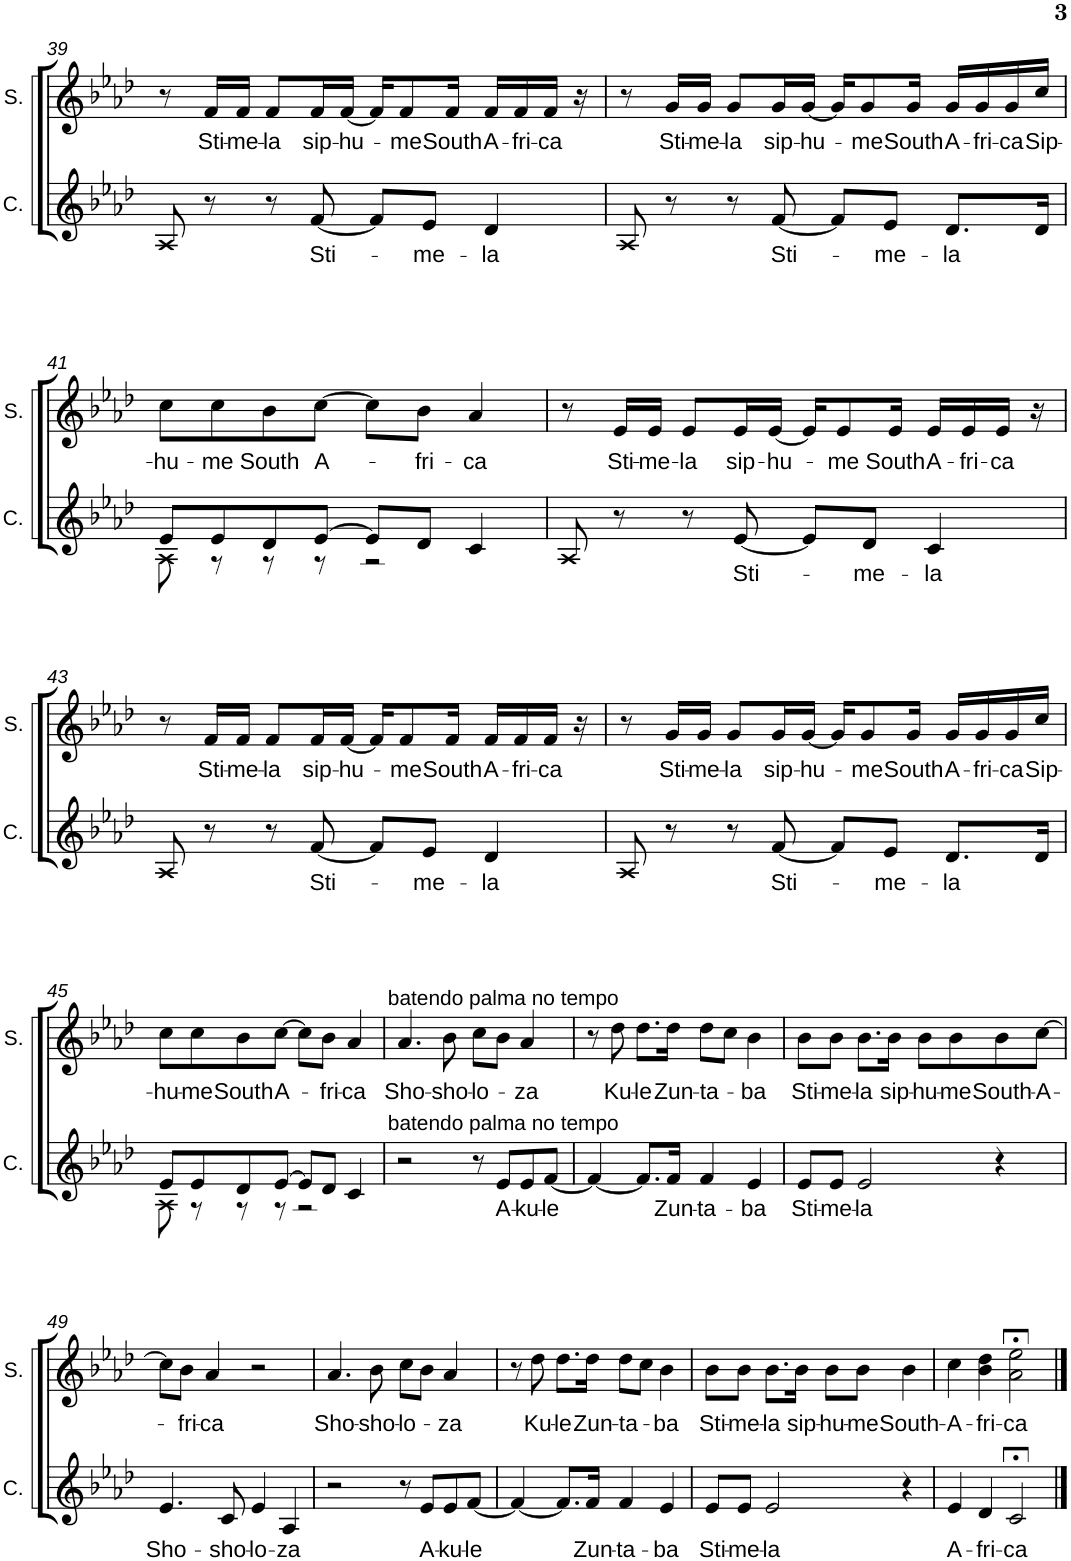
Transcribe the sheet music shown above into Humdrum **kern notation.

**kern	**text	**kern	**text
*part2	*part2	*part1	*part1
*staff2	*staff2	*staff1	*staff1
*I"Contralto	*	*I"Soprano	*
*I'C.	*	*I'S.	*
!!LO:PB:g=z
*clefG2	*	*clefG2	*
*k[b-e-a-d-]	*	*k[b-e-a-d-]	*
*M4/4	*	*M4/4	*
=39	=39	=39	=39
8A-/	.	8r	.
!	!	!	!LO:LY:b
8r	.	16f/LL	Sti-
!	!	!	!LO:LY:b
.	.	16f/JJ	-me-
!	!	!	!LO:LY:b
8r	.	8f/L	-la
!	!LO:LY:b	!	!LO:LY:b
[8f/	Sti-	16f/L	sip-
!	!	!	!LO:LY:b
.	.	[16f/JJ	-hu-
8f/L]	.	16f/KL]	.
!	!	!	!LO:LY:b
.	.	8f/	-me
!	!LO:LY:b	!	!
8e-/J	-me-	.	.
!	!	!	!LO:LY:b
.	.	16f/Jk	South
!	!LO:LY:b	!	!LO:LY:b
4d-/	-la	16f/LL	A-
!	!	!	!LO:LY:b
.	.	16f/	-fri-
!	!	!	!LO:LY:b
.	.	16f/JJ	-ca
.	.	16r	.
=40	=40	=40	=40
8A-/	.	8r	.
!	!	!	!LO:LY:b
8r	.	16g/LL	Sti-
!	!	!	!LO:LY:b
.	.	16g/JJ	-me-
!	!	!	!LO:LY:b
8r	.	8g/L	-la
!	!LO:LY:b	!	!LO:LY:b
[8f/	Sti-	16g/L	sip-
!	!	!	!LO:LY:b
.	.	[16g/JJ	-hu-
8f/L]	.	16g/KL]	.
!	!	!	!LO:LY:b
.	.	8g/	-me
!	!LO:LY:b	!	!
8e-/J	-me-	.	.
!	!	!	!LO:LY:b
.	.	16g/Jk	South
!	!LO:LY:b	!	!LO:LY:b
8.d-/L	-la	16g/LL	A-
!	!	!	!LO:LY:b
.	.	16g/	-fri-
!	!	!	!LO:LY:b
.	.	16g/	-ca
!	!	!	!LO:LY:b
16d-/Jk	.	16cc/JJ	Sip-
!!LO:LB:g=z
=41	=41	=41	=41
*^	*	*	*
!	!	!	!	!LO:LY:b
8e-/L	8A-\	.	8cc\L	-hu-
!	!	!	!	!LO:LY:b
8e-/	8r	.	8cc\	-me
!	!	!	!	!LO:LY:b
8d-/	8r	.	8b-\	South
!	!	!	!	!LO:LY:b
[8e-/J	8r	.	[8cc\J	A-
8e-/L]	2r	.	8cc\L]	.
!	!	!	!	!LO:LY:b
8d-/J	.	.	8b-\J	-fri-
!	!	!	!	!LO:LY:b
4c/	.	.	4a-/	-ca
*v	*v	*	*	*
=42	=42	=42	=42
8A-/	.	8r	.
!	!	!	!LO:LY:b
8r	.	16e-/LL	Sti-
!	!	!	!LO:LY:b
.	.	16e-/JJ	-me-
!	!	!	!LO:LY:b
8r	.	8e-/L	-la
!	!LO:LY:b	!	!LO:LY:b
[8e-/	Sti-	16e-/L	sip-
!	!	!	!LO:LY:b
.	.	[16e-/JJ	-hu-
8e-/L]	.	16e-/KL]	.
!	!	!	!LO:LY:b
.	.	8e-/	-me
!	!LO:LY:b	!	!
8d-/J	-me-	.	.
!	!	!	!LO:LY:b
.	.	16e-/Jk	South
!	!LO:LY:b	!	!LO:LY:b
4c/	-la	16e-/LL	A-
!	!	!	!LO:LY:b
.	.	16e-/	-fri-
!	!	!	!LO:LY:b
.	.	16e-/JJ	-ca
.	.	16r	.
!!LO:LB:g=z
=43	=43	=43	=43
8A-/	.	8r	.
!	!	!	!LO:LY:b
8r	.	16f/LL	Sti-
!	!	!	!LO:LY:b
.	.	16f/JJ	-me-
!	!	!	!LO:LY:b
8r	.	8f/L	-la
!	!LO:LY:b	!	!LO:LY:b
[8f/	Sti-	16f/L	sip-
!	!	!	!LO:LY:b
.	.	[16f/JJ	-hu-
8f/L]	.	16f/KL]	.
!	!	!	!LO:LY:b
.	.	8f/	-me
!	!LO:LY:b	!	!
8e-/J	-me-	.	.
!	!	!	!LO:LY:b
.	.	16f/Jk	South
!	!LO:LY:b	!	!LO:LY:b
4d-/	-la	16f/LL	A-
!	!	!	!LO:LY:b
.	.	16f/	-fri-
!	!	!	!LO:LY:b
.	.	16f/JJ	-ca
.	.	16r	.
=44	=44	=44	=44
8A-/	.	8r	.
!	!	!	!LO:LY:b
8r	.	16g/LL	Sti-
!	!	!	!LO:LY:b
.	.	16g/JJ	-me-
!	!	!	!LO:LY:b
8r	.	8g/L	-la
!	!LO:LY:b	!	!LO:LY:b
[8f/	Sti-	16g/L	sip-
!	!	!	!LO:LY:b
.	.	[16g/JJ	-hu-
8f/L]	.	16g/KL]	.
!	!	!	!LO:LY:b
.	.	8g/	-me
!	!LO:LY:b	!	!
8e-/J	-me-	.	.
!	!	!	!LO:LY:b
.	.	16g/Jk	South
!	!LO:LY:b	!	!LO:LY:b
8.d-/L	-la	16g/LL	A-
!	!	!	!LO:LY:b
.	.	16g/	-fri-
!	!	!	!LO:LY:b
.	.	16g/	-ca
!	!	!	!LO:LY:b
16d-/Jk	.	16cc/JJ	Sip-
!!LO:LB:g=z
=45	=45	=45	=45
*^	*	*	*
!	!	!	!	!LO:LY:b
8e-/L	8A-\	.	8cc\L	-hu-
!	!	!	!	!LO:LY:b
8e-/	8r	.	8cc\	-me
!	!	!	!	!LO:LY:b
8d-/	8r	.	8b-\	South
!	!	!	!	!LO:LY:b
[8e-/J	8r	.	[8cc\J	A-
8e-/L]	2r	.	8cc\L]	.
!	!	!	!	!LO:LY:b
8d-/J	.	.	8b-\J	-fri-
!	!	!	!	!LO:LY:b
4c/	.	.	4a-/	-ca
*v	*v	*	*	*
=46	=46	=46	=46
!	!	!LO:TX:a:t=batendo palma no tempo	!
!LO:TX:a:t=batendo palma no tempo	!	!	!
!	!	!	!LO:LY:b
2r	.	4.a-/	Sho-
!	!	!	!LO:LY:b
.	.	8b-\	-sho-
!	!	!	!LO:LY:b
8r	.	8cc\L	-lo-
!	!LO:LY:b	!	!
8e-/L	A-	8b-\J	.
!	!LO:LY:b	!	!LO:LY:b
8e-/	-ku-	4a-/	-za
!	!LO:LY:b	!	!
[8f/J	-le	.	.
=47	=47	=47	=47
4f/_	.	8r	.
!	!	!	!LO:LY:b
.	.	8dd-\	Ku-
!	!	!	!LO:LY:b
8.f/L]	.	8.dd-\L	-le
!	!LO:LY:b	!	!LO:LY:b
16f/Jk	Zun-	16dd-\Jk	Zun-
!	!LO:LY:b	!	!LO:LY:b
4f/	-ta-	8dd-\L	-ta-
.	.	8cc\J	.
!	!LO:LY:b	!	!LO:LY:b
4e-/	-ba	4b-\	-ba
=48	=48	=48	=48
!	!LO:LY:b	!	!LO:LY:b
8e-/L	Sti-	8b-\L	Sti-
!	!LO:LY:b	!	!LO:LY:b
8e-/J	-me-	8b-\J	-me-
!	!LO:LY:b	!	!LO:LY:b
2e-/	-la	8.b-\L	-la
!	!	!	!LO:LY:b
.	.	16b-\Jk	sip-
!	!	!	!LO:LY:b
.	.	8b-\L	-hu-
!	!	!	!LO:LY:b
.	.	8b-\	-me
!	!	!	!LO:LY:b
4r	.	8b-\	South-
!	!	!	!LO:LY:b
.	.	[8cc\J	-A-
!!LO:LB:g=z
=49	=49	=49	=49
!	!LO:LY:b	!	!
4.e-/	Sho-	8cc\L]	.
!	!	!	!LO:LY:b
.	.	8b-\J	-fri-
!	!	!	!LO:LY:b
.	.	4a-/	-ca
!	!LO:LY:b	!	!
8c/	-sho-	.	.
!	!LO:LY:b	!	!
4e-/	-lo-	2r	.
!	!LO:LY:b	!	!
4A-/	-za	.	.
=50	=50	=50	=50
!	!	!	!LO:LY:b
2r	.	4.a-/	Sho-
!	!	!	!LO:LY:b
.	.	8b-\	-sho-
!	!	!	!LO:LY:b
8r	.	8cc\L	-lo-
!	!LO:LY:b	!	!
8e-/L	A-	8b-\J	.
!	!LO:LY:b	!	!LO:LY:b
8e-/	-ku-	4a-/	-za
!	!LO:LY:b	!	!
[8f/J	-le	.	.
=51	=51	=51	=51
4f/_	.	8r	.
!	!	!	!LO:LY:b
.	.	8dd-\	Ku-
!	!	!	!LO:LY:b
8.f/L]	.	8.dd-\L	-le
!	!LO:LY:b	!	!LO:LY:b
16f/Jk	Zun-	16dd-\Jk	Zun-
!	!LO:LY:b	!	!LO:LY:b
4f/	-ta-	8dd-\L	-ta-
.	.	8cc\J	.
!	!LO:LY:b	!	!LO:LY:b
4e-/	-ba	4b-\	-ba
=52	=52	=52	=52
!	!LO:LY:b	!	!LO:LY:b
8e-/L	Sti-	8b-\L	Sti-
!	!LO:LY:b	!	!LO:LY:b
8e-/J	-me-	8b-\J	-me-
!	!LO:LY:b	!	!LO:LY:b
2e-/	-la	8.b-\L	-la
!	!	!	!LO:LY:b
.	.	16b-\Jk	sip-
!	!	!	!LO:LY:b
.	.	8b-\L	-hu-
!	!	!	!LO:LY:b
.	.	8b-\J	-me
!	!	!	!LO:LY:b
4r	.	4b-\	South-
=53	=53	=53	=53
!	!LO:LY:b	!	!LO:LY:b
4e-/	A-	4cc\	-A-
!	!LO:LY:b	!	!LO:LY:b
4d-/	-fri-	4b-\ 4dd-\	-fri-
!	!LO:LY:b	!	!LO:LY:b
2c;</	-ca	2a-\;< 2ee-\;<	-ca
==	==	==	==
*-	*-	*-	*-
